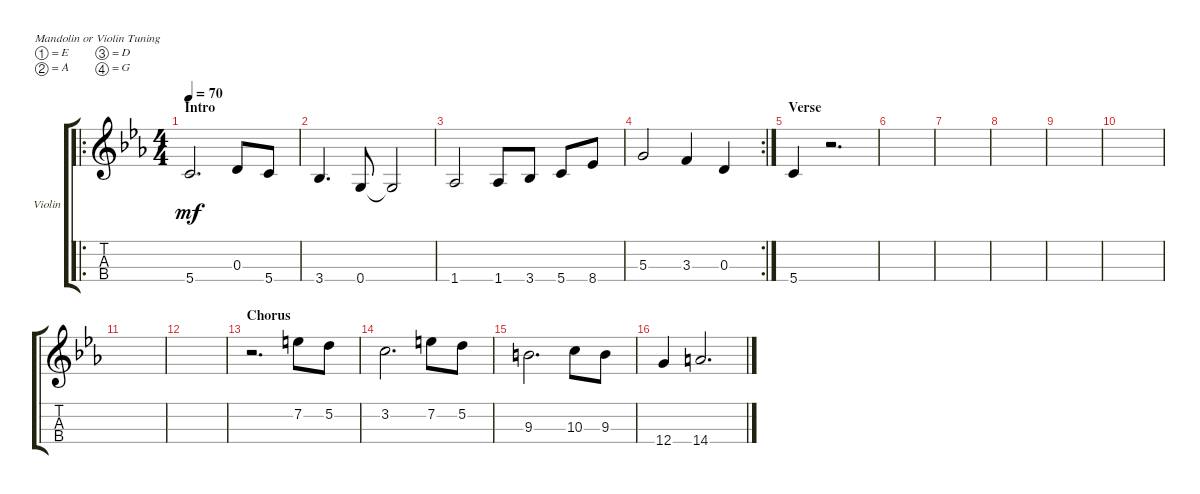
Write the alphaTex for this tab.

\defaultSystemsLayout 4
\bracketExtendMode groupsimilarinstruments
\firstSystemTrackNameOrientation horizontal
\otherSystemsTrackNameOrientation horizontal
\track ("Violin" "Violin") {instrument violin}
\staff {score tabs}
\tuning (E5 A4 D4 G3)
\ro
\ts (4 4)
\section ("" "Intro")
\tempo 70
\clef g2
\ks cminor
5.4.2{d dy mf instrument violin} 0.3.8 5.4.8 |
3.4.4{d} 0.4.8 0.4{t}.2 |
1.4.2 1.4.8 3.4.8 5.4.8 8.4.8 |
\rc 2
5.3.2 3.3.4 0.3.4 |
\section ("" "Verse")
5.4.4 r.2{d} |
|
|
|
|
|
|
|
\section ("" "Chorus")
r.2{d} 7.2.8 5.2.8 |
3.2.2{d} 7.2.8 5.2.8 |
9.3.2{d} 10.3.8 9.3.8 |
12.4.4 14.4.2{d}
